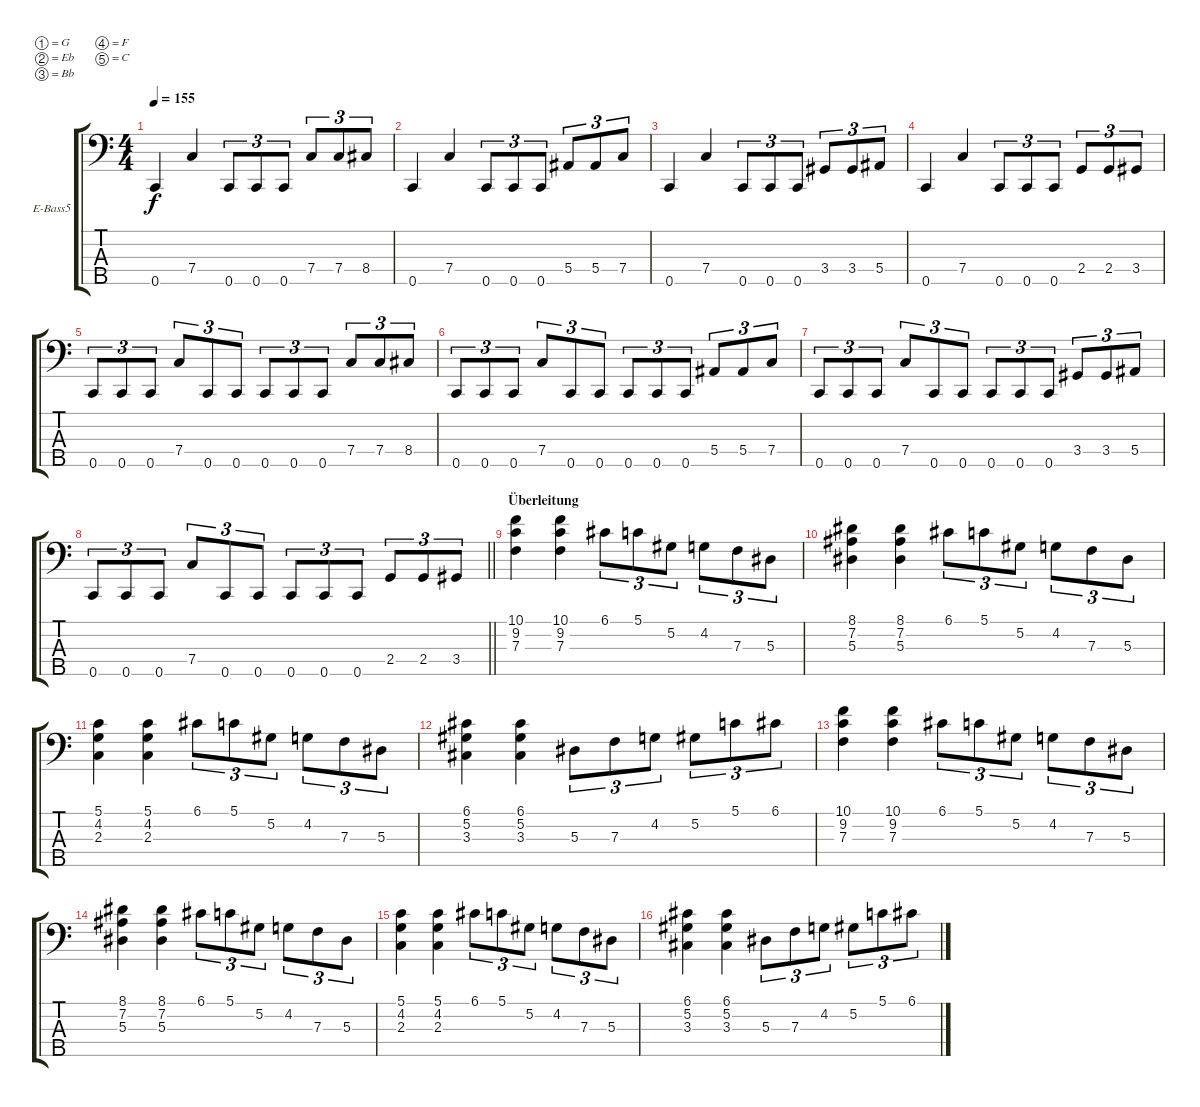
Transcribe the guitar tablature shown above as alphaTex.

\defaultSystemsLayout 4
\bracketExtendMode groupsimilarinstruments
\firstSystemTrackNameOrientation horizontal
\otherSystemsTrackNameOrientation horizontal
\track ("Electric Bass" "E-Bass5") {instrument electricbassfinger}
\staff {score tabs}
\tuning (G2 Eb2 Bb1 F1 C1)
\ts (4 4)
\tempo 155
\clef f4
\ks c
0.5.4{dy f} 7.4.4 0.5.8{tu (3 2)} 0.5.8{tu (3 2)} 0.5.8{tu (3 2)} 7.4.8{tu (3 2)} 7.4.8{tu (3 2)} 8.4.8{tu (3 2)} |
0.5.4 7.4.4 0.5.8{tu (3 2)} 0.5.8{tu (3 2)} 0.5.8{tu (3 2)} 5.4.8{tu (3 2)} 5.4.8{tu (3 2)} 7.4.8{tu (3 2)} |
0.5.4 7.4.4 0.5.8{tu (3 2)} 0.5.8{tu (3 2)} 0.5.8{tu (3 2)} 3.4.8{tu (3 2)} 3.4.8{tu (3 2)} 5.4.8{tu (3 2)} |
0.5.4 7.4.4 0.5.8{tu (3 2)} 0.5.8{tu (3 2)} 0.5.8{tu (3 2)} 2.4.8{tu (3 2)} 2.4.8{tu (3 2)} 3.4.8{tu (3 2)} |
0.5.8{tu (3 2)} 0.5.8{tu (3 2)} 0.5.8{tu (3 2)} 7.4.8{tu (3 2)} 0.5.8{tu (3 2)} 0.5.8{tu (3 2)} 0.5.8{tu (3 2)} 0.5.8{tu (3 2)} 0.5.8{tu (3 2)} 7.4.8{tu (3 2)} 7.4.8{tu (3 2)} 8.4.8{tu (3 2)} |
0.5.8{tu (3 2)} 0.5.8{tu (3 2)} 0.5.8{tu (3 2)} 7.4.8{tu (3 2)} 0.5.8{tu (3 2)} 0.5.8{tu (3 2)} 0.5.8{tu (3 2)} 0.5.8{tu (3 2)} 0.5.8{tu (3 2)} 5.4.8{tu (3 2)} 5.4.8{tu (3 2)} 7.4.8{tu (3 2)} |
0.5.8{tu (3 2)} 0.5.8{tu (3 2)} 0.5.8{tu (3 2)} 7.4.8{tu (3 2)} 0.5.8{tu (3 2)} 0.5.8{tu (3 2)} 0.5.8{tu (3 2)} 0.5.8{tu (3 2)} 0.5.8{tu (3 2)} 3.4.8{tu (3 2)} 3.4.8{tu (3 2)} 5.4.8{tu (3 2)} |
\barLineRight lightlight
0.5.8{tu (3 2)} 0.5.8{tu (3 2)} 0.5.8{tu (3 2)} 7.4.8{tu (3 2)} 0.5.8{tu (3 2)} 0.5.8{tu (3 2)} 0.5.8{tu (3 2)} 0.5.8{tu (3 2)} 0.5.8{tu (3 2)} 2.4.8{tu (3 2)} 2.4.8{tu (3 2)} 3.4.8{tu (3 2)} |
\section ("" "Überleitung")
(9.2 10.1 7.3).4 (9.2 10.1 7.3).4 6.1.8{tu (3 2)} 5.1.8{tu (3 2)} 5.2.8{tu (3 2)} 4.2.8{tu (3 2)} 7.3.8{tu (3 2)} 5.3.8{tu (3 2)} |
(7.2 8.1 5.3).4 (7.2 8.1 5.3).4 6.1.8{tu (3 2)} 5.1.8{tu (3 2)} 5.2.8{tu (3 2)} 4.2.8{tu (3 2)} 7.3.8{tu (3 2)} 5.3.8{tu (3 2)} |
(2.3 5.1 4.2).4 (2.3 5.1 4.2).4 6.1.8{tu (3 2)} 5.1.8{tu (3 2)} 5.2.8{tu (3 2)} 4.2.8{tu (3 2)} 7.3.8{tu (3 2)} 5.3.8{tu (3 2)} |
(3.3 5.2 6.1).4 (3.3 5.2 6.1).4 5.3.8{tu (3 2)} 7.3.8{tu (3 2)} 4.2.8{tu (3 2)} 5.2.8{tu (3 2)} 5.1.8{tu (3 2)} 6.1.8{tu (3 2)} |
(9.2 10.1 7.3).4 (9.2 10.1 7.3).4 6.1.8{tu (3 2)} 5.1.8{tu (3 2)} 5.2.8{tu (3 2)} 4.2.8{tu (3 2)} 7.3.8{tu (3 2)} 5.3.8{tu (3 2)} |
(7.2 8.1 5.3).4 (7.2 8.1 5.3).4 6.1.8{tu (3 2)} 5.1.8{tu (3 2)} 5.2.8{tu (3 2)} 4.2.8{tu (3 2)} 7.3.8{tu (3 2)} 5.3.8{tu (3 2)} |
(2.3 5.1 4.2).4 (2.3 5.1 4.2).4 6.1.8{tu (3 2)} 5.1.8{tu (3 2)} 5.2.8{tu (3 2)} 4.2.8{tu (3 2)} 7.3.8{tu (3 2)} 5.3.8{tu (3 2)} |
(3.3 5.2 6.1).4 (3.3 5.2 6.1).4 5.3.8{tu (3 2)} 7.3.8{tu (3 2)} 4.2.8{tu (3 2)} 5.2.8{tu (3 2)} 5.1.8{tu (3 2)} 6.1.8{tu (3 2)}
